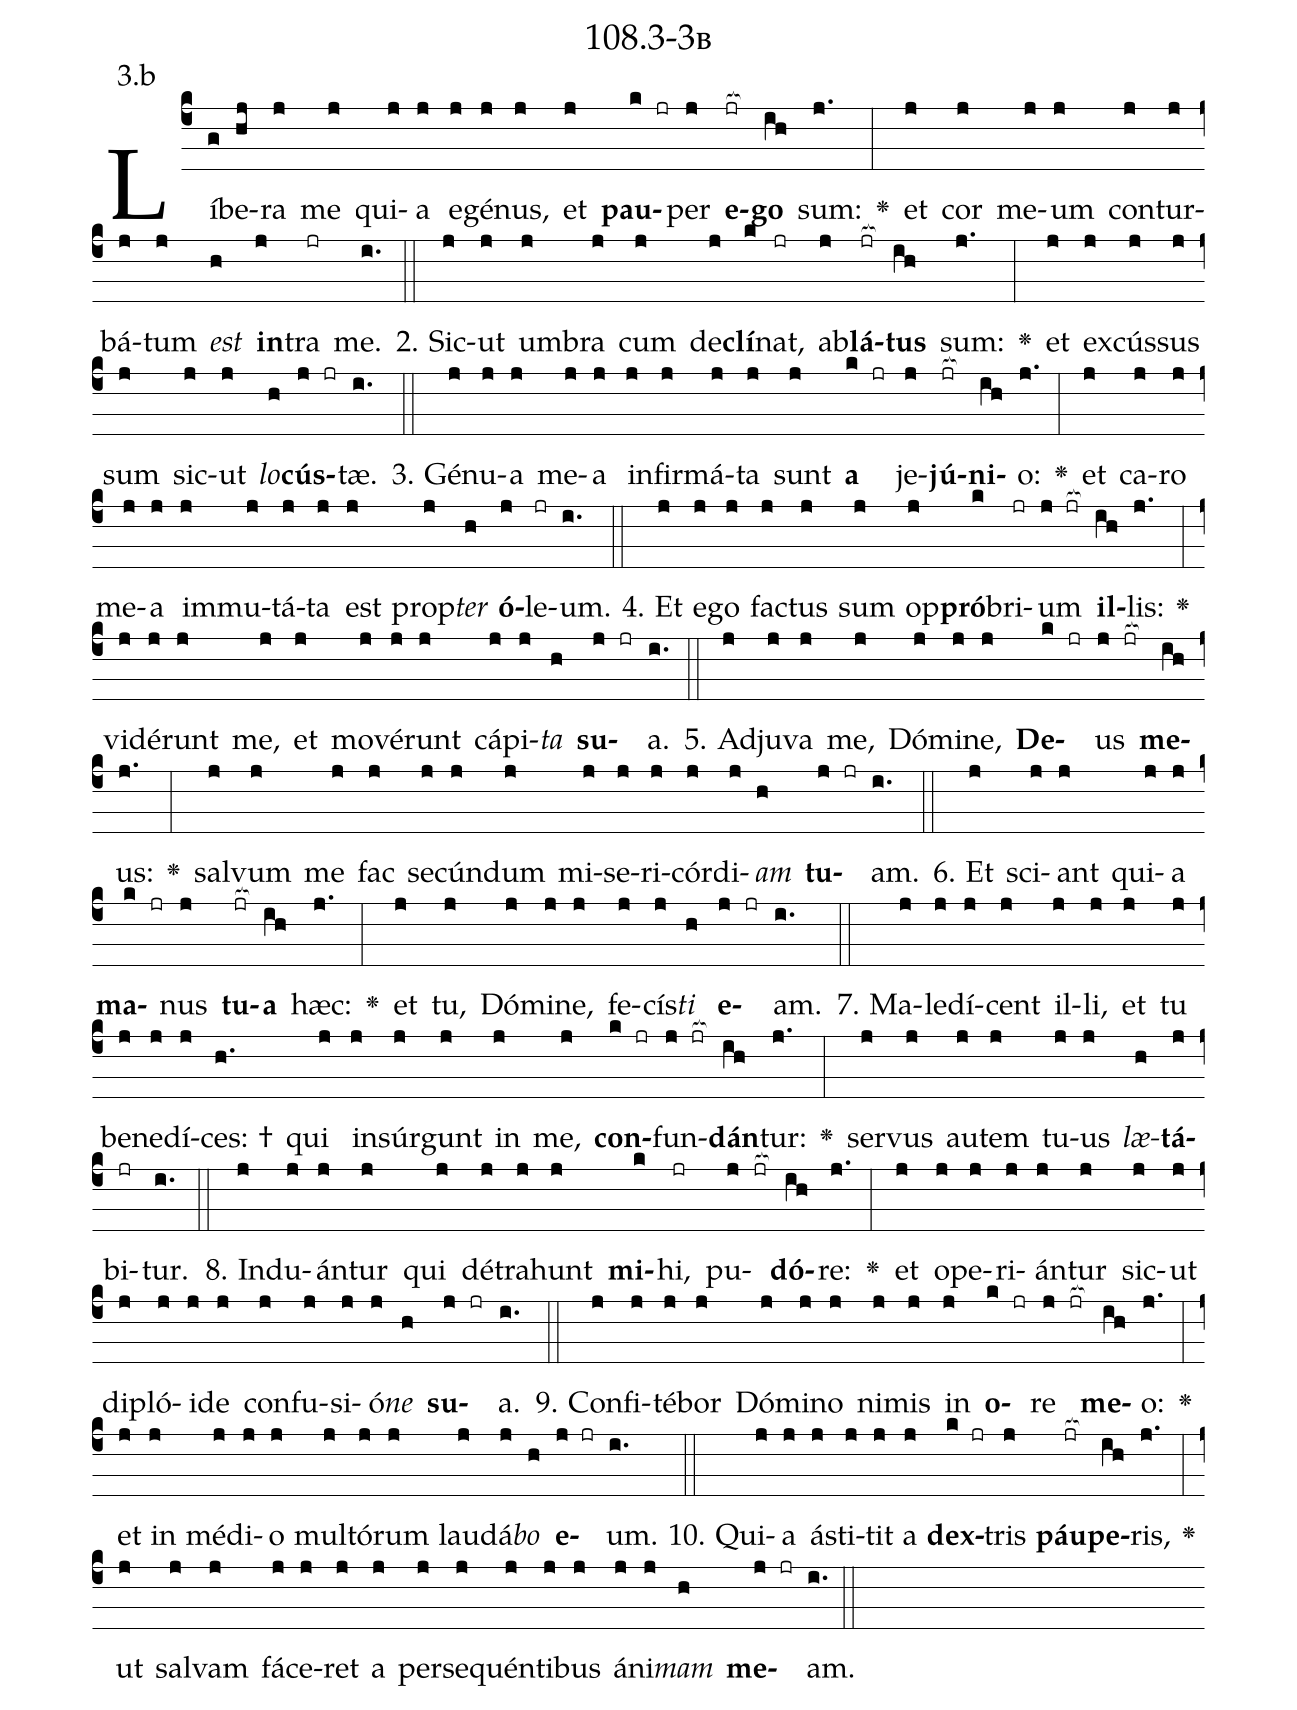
name: 108.3-3b;
annotation: 3.b;
%%
(c4)Lí(g)be(hj)ra(j) me(j) qui(j)a(j) e(j)gé(j)nus,(j) et(j) <b>pau</b>(k jr)per(j) <b>e</b>(jr[ocb:1{])<b>go</b>(ih[ocb:0}]) sum:(j.) <v>\greheightstar</v>(:) et(j) cor(j) me(j)um(j) con(j)tur(j)bá(j)tum(j) <i>est</i>(h) <b>in</b>(j)tra(jr) me.(i.) (::)
2. Sic(j)ut(j) um(j)bra(j) cum(j) de(j)<b>clí</b>(k)nat,(jr) ab(j)<b>lá</b>(jr[ocb:1{])<b>tus</b>(ih[ocb:0}]) sum:(j.) <v>\greheightstar</v>(:) et(j) ex(j)cús(j)sus(j) sum(j) sic(j)ut(j) <i>lo</i>(h)<b>cús</b>(j jr)tæ.(i.) (::)
3. Gé(j)nu(j)a(j) me(j)a(j) in(j)fir(j)má(j)ta(j) sunt(j) <b>a</b>(k jr) je(j)<b>jú</b>(jr[ocb:1{])<b>ni</b>(ih[ocb:0}])o:(j.) <v>\greheightstar</v>(:) et(j) ca(j)ro(j) me(j)a(j) im(j)mu(j)tá(j)ta(j) est(j) prop(j)<i>ter</i>(h) <b>ó</b>(j)le(jr)um.(i.) (::)
4. Et(j) e(j)go(j) fac(j)tus(j) sum(j) op(j)<b>pró</b>(k)bri(jr)um(j jr[ocb:1{]) <b>il</b>(ih[ocb:0}])lis:(j.) <v>\greheightstar</v>(:) vi(j)dé(j)runt(j) me,(j) et(j) mo(j)vé(j)runt(j) cá(j)pi(j)<i>ta</i>(h) <b>su</b>(j jr)a.(i.) (::)
5. Ad(j)ju(j)va(j) me,(j) Dó(j)mi(j)ne,(j) <b>De</b>(k jr)us(j jr[ocb:1{]) <b>me</b>(ih[ocb:0}])us:(j.) <v>\greheightstar</v>(:) sal(j)vum(j) me(j) fac(j) se(j)cún(j)dum(j) mi(j)se(j)ri(j)cór(j)di(j)<i>am</i>(h) <b>tu</b>(j jr)am.(i.) (::)
6. Et(j) sci(j)ant(j) qui(j)a(j) <b>ma</b>(k jr)nus(j) <b>tu</b>(jr[ocb:1{])<b>a</b>(ih[ocb:0}]) hæc:(j.) <v>\greheightstar</v>(:) et(j) tu,(j) Dó(j)mi(j)ne,(j) fe(j)cís(j)<i>ti</i>(h) <b>e</b>(j jr)am.(i.) (::)
7. Ma(j)le(j)dí(j)cent(j) il(j)li,(j) et(j) tu(j) be(j)ne(j)dí(j)ces: †(h.) qui(j) in(j)súr(j)gunt(j) in(j) me,(j) <b>con</b>(k jr)fun(j jr[ocb:1{])<b>dán</b>(ih[ocb:0}])tur:(j.) <v>\greheightstar</v>(:) ser(j)vus(j) au(j)tem(j) tu(j)us(j) <i>læ</i>(h)<b>tá</b>(j)bi(jr)tur.(i.) (::)
8. Ind(j)u(j)án(j)tur(j) qui(j) dé(j)tra(j)hunt(j) <b>mi</b>(k)hi,(jr) pu(j jr[ocb:1{])<b>dó</b>(ih[ocb:0}])re:(j.) <v>\greheightstar</v>(:) et(j) o(j)pe(j)ri(j)án(j)tur(j) sic(j)ut(j) di(j)pló(j)i(j)de(j) con(j)fu(j)si(j)ó(j)<i>ne</i>(h) <b>su</b>(j jr)a.(i.) (::)
9. Con(j)fi(j)té(j)bor(j) Dó(j)mi(j)no(j) ni(j)mis(j) in(j) <b>o</b>(k jr)re(j jr[ocb:1{]) <b>me</b>(ih[ocb:0}])o:(j.) <v>\greheightstar</v>(:) et(j) in(j) mé(j)di(j)o(j) mul(j)tó(j)rum(j) lau(j)dá(j)<i>bo</i>(h) <b>e</b>(j jr)um.(i.) (::)
10. Qui(j)a(j) á(j)sti(j)tit(j) a(j) <b>dex</b>(k jr)tris(j) <b>páu</b>(jr[ocb:1{])<b>pe</b>(ih[ocb:0}])ris,(j.) <v>\greheightstar</v>(:) ut(j) sal(j)vam(j) fá(j)ce(j)ret(j) a(j) per(j)se(j)quén(j)ti(j)bus(j) á(j)ni(j)<i>mam</i>(h) <b>me</b>(j jr)am.(i.) (::)
